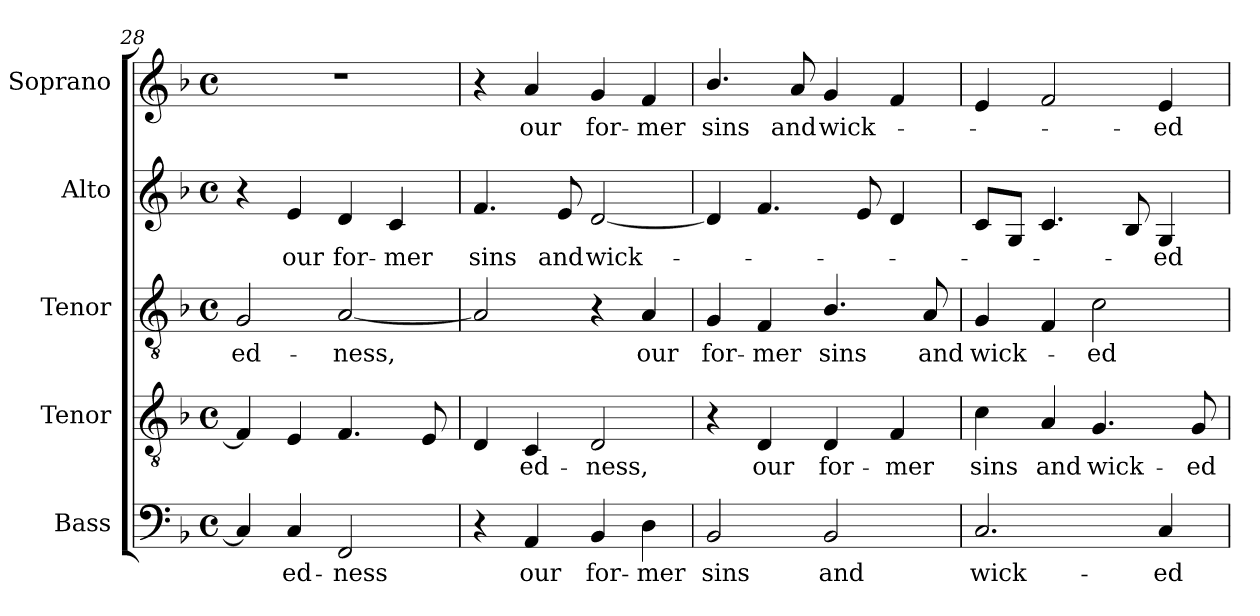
**kern	**text	**kern	**text	**kern	**text	**kern	**text	**kern	**text
*part5	*part5	*part4	*part4	*part3	*part3	*part2	*part2	*part1	*part1
*staff5	*staff5	*staff4	*staff4	*staff3	*staff3	*staff2	*staff2	*staff1	*staff1
*I"Bass	*	*I"Tenor	*	*I"Tenor	*	*I"Alto	*	*I"Soprano	*
*I'B.	*	*I'T.	*	*I'T.	*	*I'A.	*	*I'S.	*
!!LO:LB:g=z
*clefF4	*	*clefGv2	*	*clefGv2	*	*clefG2	*	*clefG2	*
*	*	*ITrd7c12	*	*ITrd7c12	*	*	*	*	*
*k[b-]	*	*k[b-]	*	*k[b-]	*	*k[b-]	*	*k[b-]	*
*F:	*	*F:	*	*F:	*	*F:	*	*F:	*
*M4/4	*	*M4/4	*	*M4/4	*	*M4/4	*	*M4/4	*
*met(c)	*	*met(c)	*	*met(c)	*	*met(c)	*	*met(c)	*
=28	=28	=28	=28	=28	=28	=28	=28	=28	=28
!	!	!	!	!	!LO:LY:b:color=#000000	!	!	!	!
4Ci/]	.	4FFi/]	.	2GGi/	-ed-	4r	.	1r	.
!	!LO:LY:b:color=#000000	!	!	!	!	!	!	!	!
!	!	!	!	!	!	!	!LO:LY:b:color=#000000	!	!
4Ci/	-ed-	4EEi/	.	.	.	4ei/	our	.	.
!	!LO:LY:b:color=#000000	!	!	!	!	!	!	!	!
!	!	!	!	!	!LO:LY:b:color=#000000	!	!	!	!
!	!	!	!	!	!	!	!LO:LY:b:color=#000000	!	!
2FFi/	-ness	4.FFi/	.	[2AAi/	-ness,	4di/	for-	.	.
!	!	!	!	!	!	!	!LO:LY:b:color=#000000	!	!
.	.	.	.	.	.	4ci/	-mer	.	.
.	.	8EEi/	.	.	.	.	.	.	.
=29	=29	=29	=29	=29	=29	=29	=29	=29	=29
!	!	!	!	!	!	!	!LO:LY:b:color=#000000	!	!
4r	.	4DDi/	.	2AAi/]	.	4.fi/	sins	4r	.
!	!LO:LY:b:color=#000000	!	!	!	!	!	!	!	!
!	!	!	!LO:LY:b:color=#000000	!	!	!	!	!	!
!	!	!	!	!	!	!	!	!	!LO:LY:b:color=#000000
4AAi/	our	4CCi/	-ed-	.	.	.	.	4ai/	our
!	!	!	!	!	!	!	!LO:LY:b:color=#000000	!	!
.	.	.	.	.	.	8ei/	and	.	.
!	!LO:LY:b:color=#000000	!	!	!	!	!	!	!	!
!	!	!	!LO:LY:b:color=#000000	!	!	!	!	!	!
!	!	!	!	!	!	!	!LO:LY:b:color=#000000	!	!
!	!	!	!	!	!	!	!	!	!LO:LY:b:color=#000000
4BB-i/	for-	2DDi/	-ness,	4r	.	[2di/	wick-	4gi/	for-
!	!LO:LY:b:color=#000000	!	!	!	!	!	!	!	!
!	!	!	!	!	!LO:LY:b:color=#000000	!	!	!	!
!	!	!	!	!	!	!	!	!	!LO:LY:b:color=#000000
4Di\	-mer	.	.	4AAi/	our	.	.	4fi/	-mer
=30	=30	=30	=30	=30	=30	=30	=30	=30	=30
!	!LO:LY:b:color=#000000	!	!	!	!	!	!	!	!
!	!	!	!	!	!LO:LY:b:color=#000000	!	!	!	!
!	!	!	!	!	!	!	!	!	!LO:LY:b:color=#000000
2BB-i/	sins	4r	.	4GGi/	for-	4di/]	.	4.b-i/	sins
!	!	!	!LO:LY:b:color=#000000	!	!	!	!	!	!
!	!	!	!	!	!LO:LY:b:color=#000000	!	!	!	!
.	.	4DDi/	our	4FFi/	-mer	4.fi/	.	.	.
!	!	!	!	!	!	!	!	!	!LO:LY:b:color=#000000
.	.	.	.	.	.	.	.	8ai/	and
!	!LO:LY:b:color=#000000	!	!	!	!	!	!	!	!
!	!	!	!LO:LY:b:color=#000000	!	!	!	!	!	!
!	!	!	!	!	!LO:LY:b:color=#000000	!	!	!	!
!	!	!	!	!	!	!	!	!	!LO:LY:b:color=#000000
2BB-i/	and	4DDi/	for-	4.BB-i/	sins	.	.	4gi/	wick-
.	.	.	.	.	.	8ei/	.	.	.
!	!	!	!LO:LY:b:color=#000000	!	!	!	!	!	!
.	.	4FFi/	-mer	.	.	4di/	.	4fi/	.
!	!	!	!	!	!LO:LY:b:color=#000000	!	!	!	!
.	.	.	.	8AAi/	and	.	.	.	.
=31	=31	=31	=31	=31	=31	=31	=31	=31	=31
!	!LO:LY:b:color=#000000	!	!	!	!	!	!	!	!
!	!	!	!LO:LY:b:color=#000000	!	!	!	!	!	!
!	!	!	!	!	!LO:LY:b:color=#000000	!	!	!	!
2.Ci/	wick-	4Ci\	sins	4GGi/	wick-	8ci/L	.	4ei/	.
.	.	.	.	.	.	8Gi/J	.	.	.
!	!	!	!LO:LY:b:color=#000000	!	!	!	!	!	!
.	.	4AAi/	and	4FFi/	.	4.ci/	.	2fi/	.
!	!	!	!LO:LY:b:color=#000000	!	!	!	!	!	!
!	!	!	!	!	!LO:LY:b:color=#000000	!	!	!	!
.	.	4.GGi/	wick-	2Ci\	-ed-	.	.	.	.
.	.	.	.	.	.	8B-i/	.	.	.
!	!LO:LY:b:color=#000000	!	!	!	!	!	!	!	!
!	!	!	!	!	!	!	!LO:LY:b:color=#000000	!	!
!	!	!	!	!	!	!	!	!	!LO:LY:b:color=#000000
4Ci/	-ed-	.	.	.	.	4Gi/	-ed-	4ei/	-ed-
!	!	!	!LO:LY:b:color=#000000	!	!	!	!	!	!
.	.	8GGi/	-ed-	.	.	.	.	.	.
=	=	=	=	=	=	=	=	=	=
*-	*-	*-	*-	*-	*-	*-	*-	*-	*-
